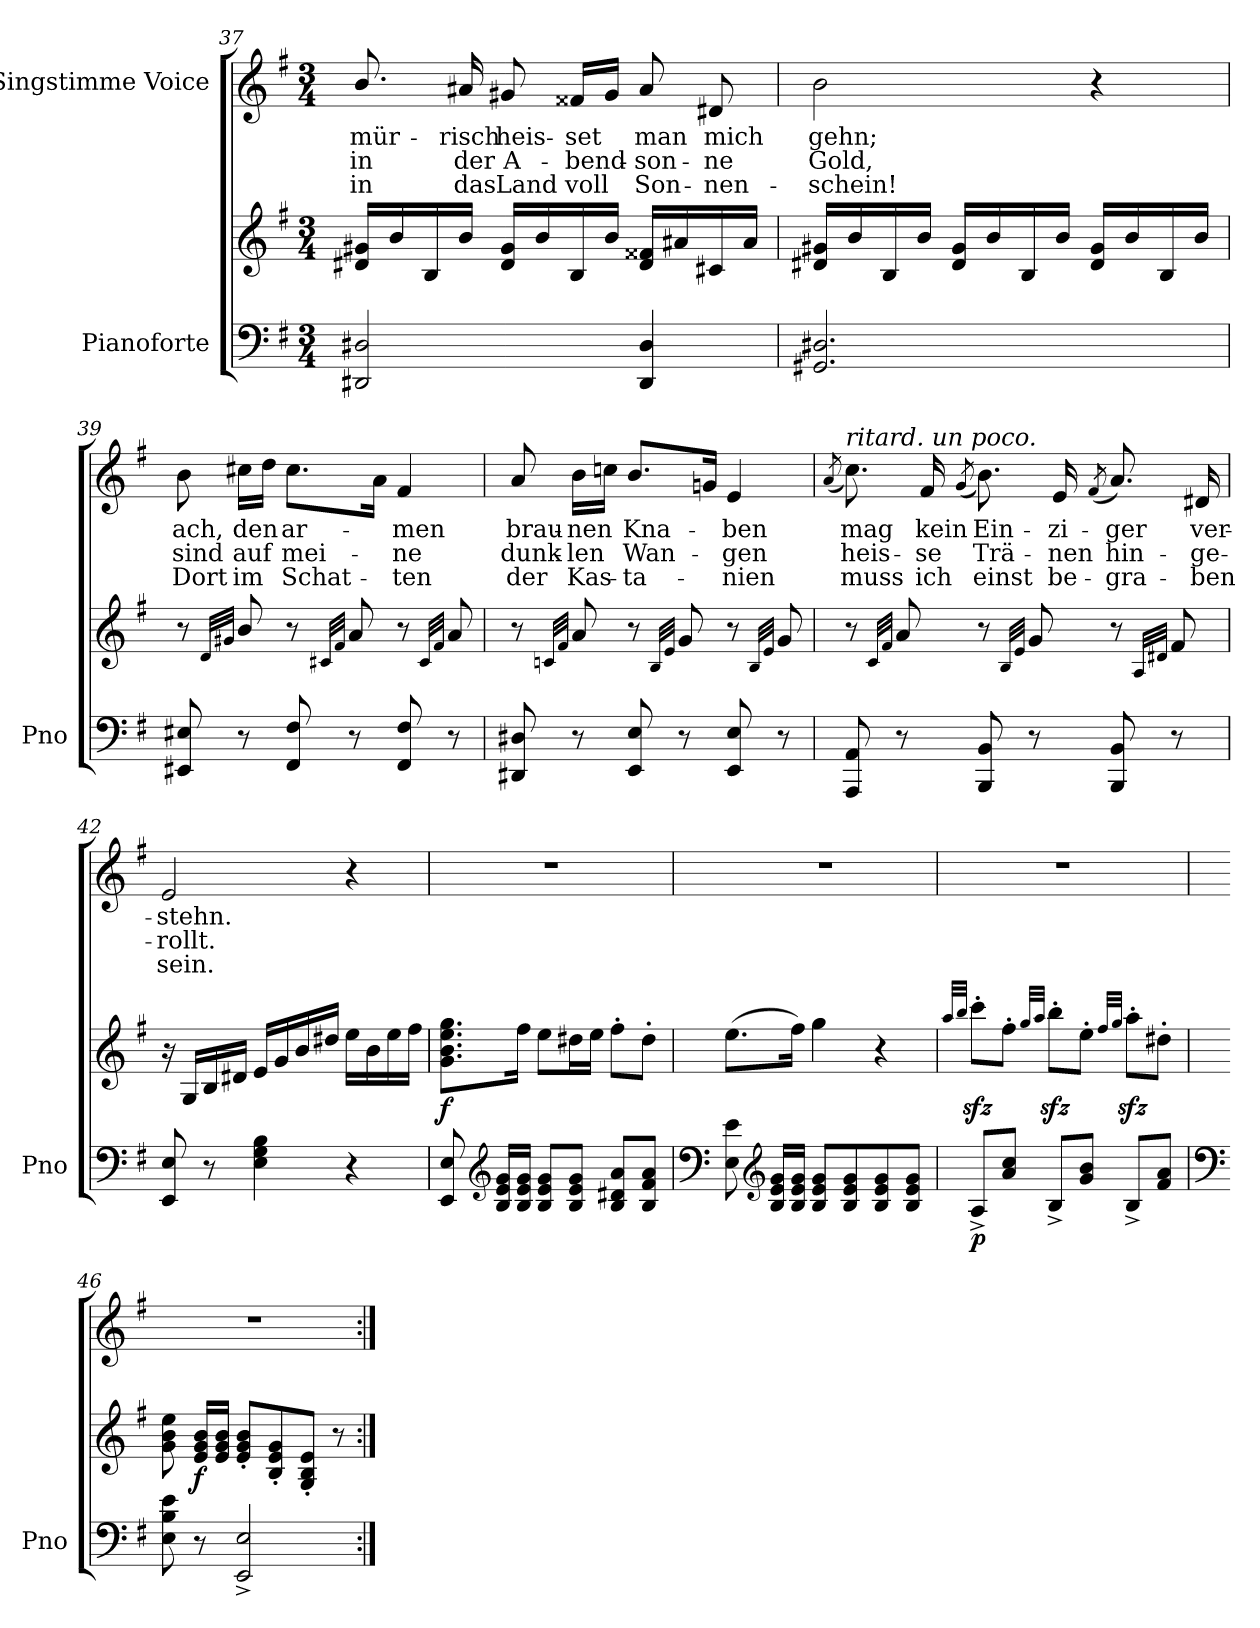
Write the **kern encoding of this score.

**kern	**kern	**dynam	**kern	**text	**text	**text
*part2	*part2	*part2	*part1	*part1	*part1	*part1
*staff3	*staff2	*staff2/3	*staff1	*staff1	*staff1	*staff1
*I"Pianoforte	*	*	*I"Singstimme Voice	*	*	*
*I'Pno	*	*	*	*	*	*
*clefF4	*clefG2	*	*clefG2	*	*	*
*k[f#]	*k[f#]	*	*k[f#]	*	*	*
*M3/4	*M3/4	*	*M3/4	*	*	*
=37	=37	=37	=37	=37	=37	=37
!	!	!	!	!LO:LY:b	!LO:LY:b	!LO:LY:b
2DD#X/ 2D#X/	16d#X/ 16g#X/LL	.	8.b/	mür-	in	in
.	16b/	.	.	.	.	.
.	16B/	.	.	.	.	.
!	!	!	!	!LO:LY:b	!LO:LY:b	!LO:LY:b
.	16b/JJ	.	16a#X/	-risch	der	das
!	!	!	!	!LO:LY:b	!LO:LY:b	!LO:LY:b
.	16d#/ 16g#/LL	.	8g#X/	heis-	A-	Land
.	16b/	.	.	.	.	.
!	!	!	!	!LO:LY:b	!LO:LY:b	!LO:LY:b
.	16B/	.	16f##X/LL	-set	-bend-	voll
.	16b/JJ	.	16g#/JJ	.	.	.
!	!	!	!	!LO:LY:b	!LO:LY:b	!LO:LY:b
4DD#/ 4D#/	16d#/ 16f##X/LL	.	8a#/	man	-son-	Son-
.	16a#X/	.	.	.	.	.
!	!	!	!	!LO:LY:b	!LO:LY:b	!LO:LY:b
.	16c#X/	.	8d#X/	mich	-ne	-nen-
.	16a#/JJ	.	.	.	.	.
!!LO:LB:g=z
=38	=38	=38	=38	=38	=38	=38
!	!	!	!	!LO:LY:b	!LO:LY:b	!LO:LY:b
2.GG#X/ 2.D#X/	16d#X/ 16g#X/LL	.	2b\	gehn;	Gold,	-schein!
.	16b/	.	.	.	.	.
.	16B/	.	.	.	.	.
.	16b/JJ	.	.	.	.	.
.	16d#/ 16g#/LL	.	.	.	.	.
.	16b/	.	.	.	.	.
.	16B/	.	.	.	.	.
.	16b/JJ	.	.	.	.	.
.	16d#/ 16g#/LL	.	4r	.	.	.
.	16b/	.	.	.	.	.
.	16B/	.	.	.	.	.
.	16b/JJ	.	.	.	.	.
!!LO:LB:g=z
=39	=39	=39	=39	=39	=39	=39
!	!	!	!	!LO:LY:b	!LO:LY:b	!LO:LY:b
8EE#X/ 8E#X/	8r	.	8b\	ach,	sind	Dort
.	32qd/LLL	.	.	.	.	.
.	32qg#X/JJJ	.	.	.	.	.
!	!	!	!	!LO:LY:b	!LO:LY:b	!LO:LY:b
8r	8b/	.	16cc#X\LL	den	auf	im
.	.	.	16dd\JJ	.	.	.
!	!	!	!	!LO:LY:b	!LO:LY:b	!LO:LY:b
8FF#/ 8F#/	8r	.	8.cc#\L	ar-	mei-	Schat-
.	32qc#X/LLL	.	.	.	.	.
.	32qf#/JJJ	.	.	.	.	.
8r	8a/	.	.	.	.	.
.	.	.	16a\Jk	.	.	.
!	!	!	!	!LO:LY:b	!LO:LY:b	!LO:LY:b
8FF#/ 8F#/	8r	.	4f#/	-men	-ne	-ten
.	32qc#/LLL	.	.	.	.	.
.	32qf#/JJJ	.	.	.	.	.
8r	8a/	.	.	.	.	.
=40	=40	=40	=40	=40	=40	=40
!	!	!	!	!LO:LY:b	!LO:LY:b	!LO:LY:b
8DD#X/ 8D#X/	8r	.	8a/	brau-	dunk-	der
.	32qcn/LLL	.	.	.	.	.
.	32qf#/JJJ	.	.	.	.	.
!	!	!	!	!LO:LY:b	!LO:LY:b	!LO:LY:b
8r	8a/	.	16b\LL	-nen	-len	Kas-
.	.	.	16ccn\JJ	.	.	.
!	!	!	!	!LO:LY:b	!LO:LY:b	!LO:LY:b
8EE/ 8E/	8r	.	8.b/L	Kna-	Wan-	-ta-
.	32qB/LLL	.	.	.	.	.
.	32qe/JJJ	.	.	.	.	.
8r	8g/	.	.	.	.	.
.	.	.	16gn/Jk	.	.	.
!	!	!	!	!LO:LY:b	!LO:LY:b	!LO:LY:b
8EE/ 8E/	8r	.	4e/	-ben	-gen	-nien
.	32qB/LLL	.	.	.	.	.
.	32qe/JJJ	.	.	.	.	.
8r	8g/	.	.	.	.	.
=41	=41	=41	=41	=41	=41	=41
.	.	.	(8qa/	.	.	.
!	!	!	!LO:TX:a:i:t=ritard. un poco.	!	!	!
!	!	!	!	!LO:LY:b	!LO:LY:b	!LO:LY:b
8AAA/ 8AA/	8r	.	8.cc\)	mag	heis-	muss
.	32qc/LLL	.	.	.	.	.
.	32qf#/JJJ	.	.	.	.	.
8r	8a/	.	.	.	.	.
!	!	!	!	!LO:LY:b	!LO:LY:b	!LO:LY:b
.	.	.	16f#/	kein	-se	ich
.	.	.	(8qg/	.	.	.
!	!	!	!	!LO:LY:b	!LO:LY:b	!LO:LY:b
8BBB/ 8BB/	8r	.	8.b\)	Ein-	Trä-	einst
.	32qB/LLL	.	.	.	.	.
.	32qe/JJJ	.	.	.	.	.
8r	8g/	.	.	.	.	.
!	!	!	!	!LO:LY:b	!LO:LY:b	!LO:LY:b
.	.	.	16e/	-zi-	-nen	be-
.	.	.	(8qf#/	.	.	.
!	!	!	!	!LO:LY:b	!LO:LY:b	!LO:LY:b
8BBB/ 8BB/	8r	.	8.a/)	-ger	hin-	-gra-
.	32qA/LLL	.	.	.	.	.
.	32qd#X/JJJ	.	.	.	.	.
8r	8f#/	.	.	.	.	.
!	!	!	!	!LO:LY:b	!LO:LY:b	!LO:LY:b
.	.	.	16d#X/	ver-	-ge-	-ben
!!LO:LB:g=z
=42	=42	=42	=42	=42	=42	=42
!	!	!	!	!LO:LY:b	!LO:LY:b	!LO:LY:b
8EE/ 8E/	16r	.	2e/	-stehn.	-rollt.	sein.
.	16G/LL	.	.	.	.	.
8r	16B/	.	.	.	.	.
.	16d#X/JJ	.	.	.	.	.
4E\ 4G\ 4B\	16e/LL	.	.	.	.	.
.	16g/	.	.	.	.	.
.	16b/	.	.	.	.	.
.	16dd#X/JJ	.	.	.	.	.
4r	16ee\LL	.	4r	.	.	.
.	16b\	.	.	.	.	.
.	16ee\	.	.	.	.	.
.	16ff#\JJ	.	.	.	.	.
=43	=43	=43	=43	=43	=43	=43
!	!	!LO:DY:b	!	!	!	!
8EE/ 8E/	8.g\ 8.b\ 8.ee\ 8.gg\L	f	2.r	.	.	.
*clefG2	*	*	*	*	*	*
16B/ 16e/ 16g/LL	.	.	.	.	.	.
16B/ 16e/ 16g/JJ	16ff#\Jk	.	.	.	.	.
8B/ 8e/ 8g/L	8ee\L	.	.	.	.	.
8B/ 8e/ 8g/J	16dd#X\L	.	.	.	.	.
.	16ee\JJ	.	.	.	.	.
8B/ 8d#X/ 8a/L	8ff#'\L	.	.	.	.	.
8B/ 8f#/ 8a/J	8dd#'\J	.	.	.	.	.
=44	=44	=44	=44	=44	=44	=44
*clefF4	*	*	*	*	*	*
8E\ 8e\	(8.ee\L	.	2.r	.	.	.
*clefG2	*	*	*	*	*	*
16B/ 16e/ 16g/LL	.	.	.	.	.	.
16B/ 16e/ 16g/JJ	16ff#\Jk)	.	.	.	.	.
8B/ 8e/ 8g/L	4gg\	.	.	.	.	.
8B/ 8e/ 8g/	.	.	.	.	.	.
8B/ 8e/ 8g/	4r	.	.	.	.	.
8B/ 8e/ 8g/J	.	.	.	.	.	.
!!LO:PB:g=z
=45	=45	=45	=45	=45	=45	=45
.	32qaa/LLL	.	.	.	.	.
.	32qbb/JJJ	.	.	.	.	.
!	!	!LO:DY:b=2	!	!	!	!
8A^/L	8ccczz<'\L	p	2.r	.	.	.
8a/ 8cc/J	8ff#'\J	.	.	.	.	.
.	32qgg/LLL	.	.	.	.	.
.	32qaa/JJJ	.	.	.	.	.
8B^/L	8bbzz<'\L	.	.	.	.	.
8g/ 8b/J	8ee'\J	.	.	.	.	.
.	32qff#/LLL	.	.	.	.	.
.	32qgg/JJJ	.	.	.	.	.
8B^/L	8aazz<'\L	.	.	.	.	.
8f#/ 8a/J	8dd#X'\J	.	.	.	.	.
=46	=46	=46	=46	=46	=46	=46
*clefF4	*	*	*	*	*	*
8E\ 8B\ 8e\	8g\ 8b\ 8ee\	.	2.r	.	.	.
!	!	!LO:DY:b	!	!	!	!
8r	16e/ 16g/ 16b/LL	f	.	.	.	.
.	16e/ 16g/ 16b/JJ	.	.	.	.	.
2EE/^ 2E/^	8e/' 8g/' 8b/'L	.	.	.	.	.
.	8B/' 8e/' 8g/'	.	.	.	.	.
.	8G/' 8B/' 8e/'J	.	.	.	.	.
.	8r	.	.	.	.	.
=:|!	=:|!	=:|!	=:|!	=:|!	=:|!	=:|!
*-	*-	*-	*-	*-	*-	*-
